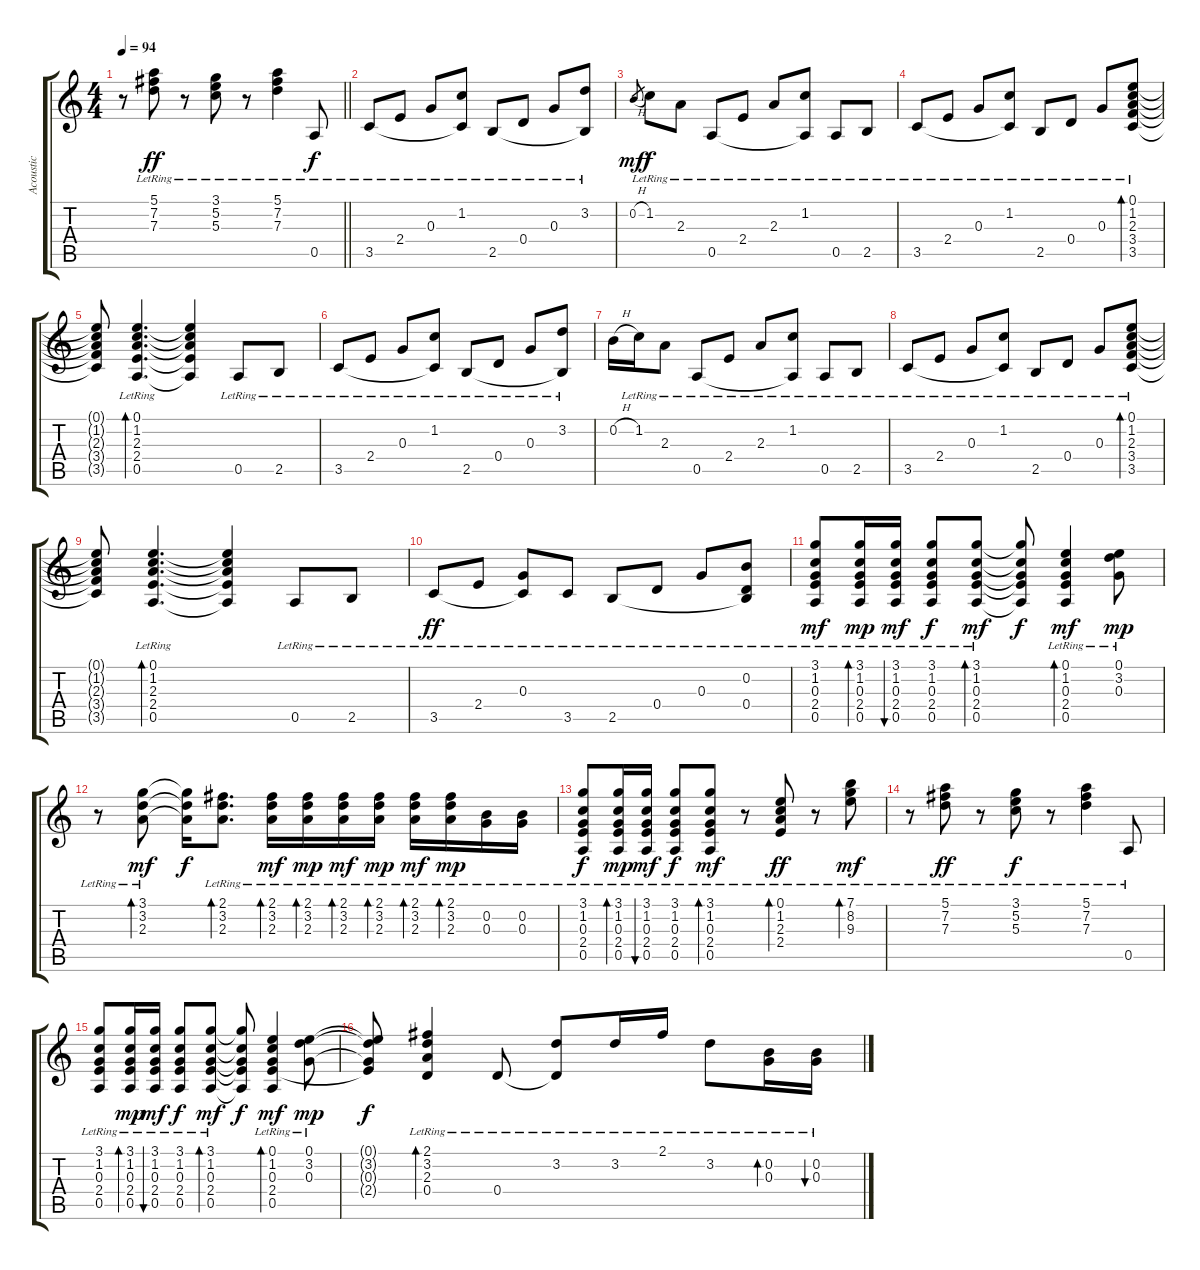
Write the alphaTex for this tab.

\track ("Acoustic" "Acoustic") {instrument acousticguitarnylon}
\staff {score tabs}
\tuning (E4 B3 G3 D3 A2 E2) {hide}
\ts (4 4)
\tempo 94
\clef g2
\barLineRight lightlight
\ks c
r.8{dy mf} (5.1{lr} 7.2{lr} 7.3{lr}).8{dy ff} r.8 (3.1{lr} 5.2{lr} 5.3{lr}).8 r.8 (5.1{lr} 7.2{lr} 7.3{lr}).4 0.5{lr}.8{dy f} |
3.5{lr}.8 2.4{lr}.8 0.3{lr}.8 (1.2{lr} 3.5{t}).8 2.5{lr}.8 0.4{lr}.8 0.3{lr}.8 (3.2{lr} 2.5{t}).8 |
0.2{h}.8{gr dy mf} 1.2{lr}.8{dy f} 2.3{lr}.8 0.5{lr}.8 2.4{lr}.8 2.3{lr}.8 (1.2{lr} 0.5{t}).8 0.5{lr}.8 2.5{lr}.8 |
3.5{lr}.8 2.4{lr}.8 0.3{lr}.8 (1.2{lr} 3.5{t}).8 2.5{lr}.8 0.4{lr}.8 0.3{lr}.8 (0.1{lr} 1.2{lr} 2.3{lr} 3.4{lr} 3.5{lr}).8{bd 60} |
(0.1{t} 1.2{t} 2.3{t} 3.4{t} 3.5{t}).8 (0.1{lr} 1.2{lr} 2.3{lr} 2.4{lr} 0.5{lr}).4{d bd 60} (0.1{t} 1.2{t} 2.3{t} 2.4{t} 0.5{t}).4 0.5{lr}.8 2.5{lr}.8 |
3.5{lr}.8 2.4{lr}.8 0.3{lr}.8 (1.2{lr} 3.5{t}).8 2.5{lr}.8 0.4{lr}.8 0.3{lr}.8 (3.2{lr} 2.5{t}).8 |
0.2{h}.16 1.2{lr}.16 2.3{lr}.8 0.5{lr}.8 2.4{lr}.8 2.3{lr}.8 (1.2{lr} 0.5{t}).8 0.5{lr}.8 2.5{lr}.8 |
3.5{lr}.8 2.4{lr}.8 0.3{lr}.8 (1.2{lr} 3.5{t}).8 2.5{lr}.8 0.4{lr}.8 0.3{lr}.8 (0.1{lr} 1.2{lr} 2.3{lr} 3.4{lr} 3.5{lr}).8{bd 60} |
(0.1{t} 1.2{t} 2.3{t} 3.4{t} 3.5{t}).8 (0.1{lr} 1.2{lr} 2.3{lr} 2.4{lr} 0.5{lr}).4{d bd 60} (0.1{t} 1.2{t} 2.3{t} 2.4{t} 0.5{t}).4 0.5{lr}.8 2.5{lr}.8 |
3.5{lr}.8{dy ff} 2.4{lr}.8 (0.3{lr} 3.5{t}).8 3.5{lr}.8 2.5{lr}.8 0.4{lr}.8 0.3{lr}.8 (0.2{lr} 0.4{lr} 2.5{t}).8 |
(3.1{lr} 1.2{lr} 0.3{lr} 2.4{lr} 0.5{lr}).8{dy mf} (3.1{lr} 1.2{lr} 0.3{lr} 2.4{lr} 0.5{lr}).16{bd 60 dy mp} (3.1{lr} 1.2{lr} 0.3{lr} 2.4{lr} 0.5{lr}).16{bu 120 dy mf} (3.1{lr} 1.2{lr} 0.3{lr} 2.4{lr} 0.5{lr}).8{dy f} (3.1{lr} 1.2{lr} 0.3{lr} 2.4{lr} 0.5{lr}).8{bd 30 dy mf} (3.1{t} 1.2{t} 0.3{t} 2.4{t} 0.5{t}).8{dy f} (0.1{lr} 1.2{lr} 0.3{lr} 2.4{lr} 0.5{lr}).4{bd 60 dy mf} (0.1{lr} 3.2{lr} 0.3{lr}).8{dy mp} |
r.8 (3.1{lr} 3.2{lr} 2.3{lr}).8{bd 120 dy mf} (3.1{t} 3.2{t} 2.3{t}).16{dy f} (2.1{lr} 3.2{lr} 2.3{lr}).8{d bd 120} (2.1{lr} 3.2{lr} 2.3{lr}).16{bd 120 dy mf} (2.1{lr} 3.2{lr} 2.3{lr}).16{bd 120 dy mp} (2.1{lr} 3.2{lr} 2.3{lr}).16{bd 120 dy mf} (2.1{lr} 3.2{lr} 2.3{lr}).16{bd 120 dy mp} (2.1{lr} 3.2{lr} 2.3{lr}).16{bd 120 dy mf} (2.1{lr} 3.2{lr} 2.3{lr}).16{bd 120 dy mp} (0.2{lr} 0.3{lr}).16 (0.2{lr} 0.3{lr}).16 |
(3.1{lr} 1.2{lr} 0.3{lr} 2.4{lr} 0.5{lr}).8{dy f} (3.1{lr} 1.2{lr} 0.3{lr} 2.4{lr} 0.5{lr}).16{bd 60 dy mp} (3.1{lr} 1.2{lr} 0.3{lr} 2.4{lr} 0.5{lr}).16{bu 120 dy mf} (3.1{lr} 1.2{lr} 0.3{lr} 2.4{lr} 0.5{lr}).8{dy f} (3.1{lr} 1.2{lr} 0.3{lr} 2.4{lr} 0.5{lr}).8{bd 30 dy mf} r.8 (0.1{lr} 1.2{lr} 2.3{lr} 2.4{lr}).8{bd 60 dy ff} r.8 (7.1{lr} 8.2{lr} 9.3{lr}).8{bd 30 dy mf} |
r.8 (5.1{lr} 7.2{lr} 7.3{lr}).8{dy ff} r.8 (3.1{lr} 5.2{lr} 5.3{lr}).8{dy f} r.8 (5.1{lr} 7.2{lr} 7.3{lr}).4 0.5{lr}.8 |
(3.1{lr} 1.2{lr} 0.3{lr} 2.4{lr} 0.5{lr}).8 (3.1{lr} 1.2{lr} 0.3{lr} 2.4{lr} 0.5{lr}).16{bd 60 dy mp} (3.1{lr} 1.2{lr} 0.3{lr} 2.4{lr} 0.5{lr}).16{bu 120 dy mf} (3.1{lr} 1.2{lr} 0.3{lr} 2.4{lr} 0.5{lr}).8{dy f} (3.1{lr} 1.2{lr} 0.3{lr} 2.4{lr} 0.5{lr}).8{bd 30 dy mf} (3.1{t} 1.2{t} 0.3{t} 2.4{t} 0.5{t}).8{dy f} (0.1{lr} 1.2{lr} 0.3{lr} 2.4{lr} 0.5{lr}).4{bd 60 dy mf} (0.1{lr} 3.2{lr} 0.3{lr}).8{dy mp} |
(0.1{t} 3.2{t} 0.3{t} 2.4{t}).8{dy f} (2.1{lr} 3.2{lr} 2.3{lr} 0.4{lr}).4{bd 60} 0.4{lr}.8 (3.2{lr} 0.4{t}).8 3.2{lr}.16 2.1{lr}.16 3.2{lr}.8 (0.2{lr} 0.3{lr}).16{bd 60} (0.2{lr} 0.3{lr}).16{bu 60}
